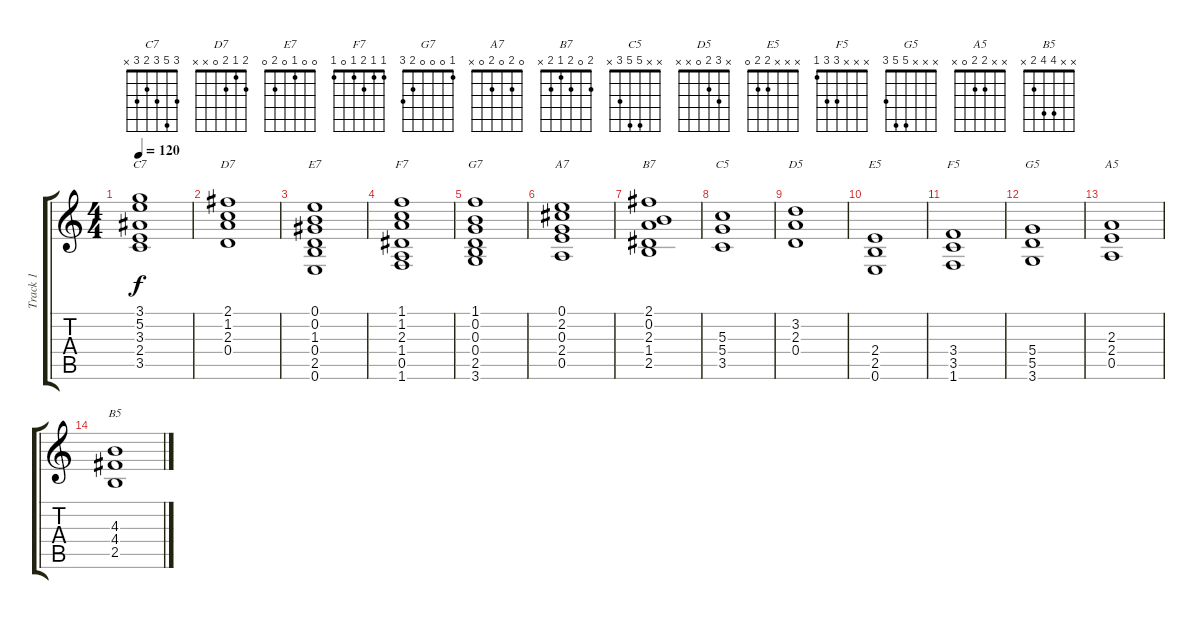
\track ("Track 1" "Track 1") {instrument acousticguitarsteel}
\staff {score tabs}
\tuning (E4 B3 G3 D3 A2 E2) {hide}
\chord ("C7" 3 5 3 2 3 x)
\chord ("D7" 2 1 2 0 x x)
\chord ("E7" 0 0 1 0 2 0)
\chord ("F7" 1 1 2 1 0 1)
\chord ("G7" 1 0 0 0 2 3)
\chord ("A7" 0 2 0 2 0 x)
\chord ("B7" 2 0 2 1 2 x)
\chord ("C5" x x 5 5 3 x)
\chord ("D5" x 3 2 0 x x)
\chord ("E5" x x x 2 2 0)
\chord ("F5" x x x 3 3 1)
\chord ("G5" x x x 5 5 3)
\chord ("A5" x x 2 2 0 x)
\chord ("B5" x x 4 4 2 x)
\ts (4 4)
\tempo 120
\clef g2
\ks c
(3.1 5.2 3.3 2.4 3.5).1{ch "C7" dy f instrument acousticguitarsteel} |
(2.1 1.2 2.3 0.4).1{ch "D7"} |
(0.1 0.2 1.3 0.4 2.5 0.6).1{ch "E7"} |
(1.1 1.2 2.3 1.4 0.5 1.6).1{ch "F7"} |
(1.1 0.2 0.3 0.4 2.5 3.6).1{ch "G7"} |
(0.1 2.2 0.3 2.4 0.5).1{ch "A7"} |
(2.1 0.2 2.3 1.4 2.5).1{ch "B7"} |
(5.3 5.4 3.5).1{ch "C5"} |
(3.2 2.3 0.4).1{ch "D5"} |
(2.4 2.5 0.6).1{ch "E5"} |
(3.4 3.5 1.6).1{ch "F5"} |
(5.4 5.5 3.6).1{ch "G5"} |
(2.3 2.4 0.5).1{ch "A5"} |
(4.3 4.4 2.5).1{ch "B5"}
